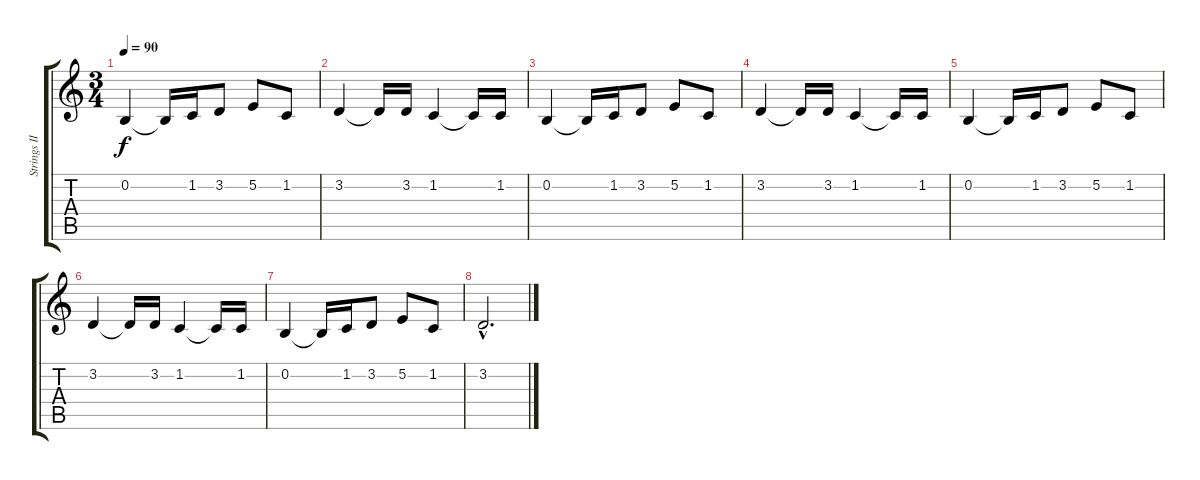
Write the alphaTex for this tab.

\track ("Strings II" "Strings II") {instrument stringensemble1}
\staff {score tabs}
\tuning (E4 B3 G3 D3 A2 E2) {hide}
\ts (3 4)
\tempo 90
\clef g2
\ks c
0.2.4{dy f} 0.2{t}.16 1.2.16 3.2.8 5.2.8 1.2.8 |
3.2.4 3.2{t}.16 3.2.16 1.2.4 1.2{t}.16 1.2.16 |
0.2.4 0.2{t}.16 1.2.16 3.2.8 5.2.8 1.2.8 |
3.2.4 3.2{t}.16 3.2.16 1.2.4 1.2{t}.16 1.2.16 |
0.2.4 0.2{t}.16 1.2.16 3.2.8 5.2.8 1.2.8 |
3.2.4 3.2{t}.16 3.2.16 1.2.4 1.2{t}.16 1.2.16 |
0.2.4 0.2{t}.16 1.2.16 3.2.8 5.2.8 1.2.8 |
3.2{hac}.2{d}
